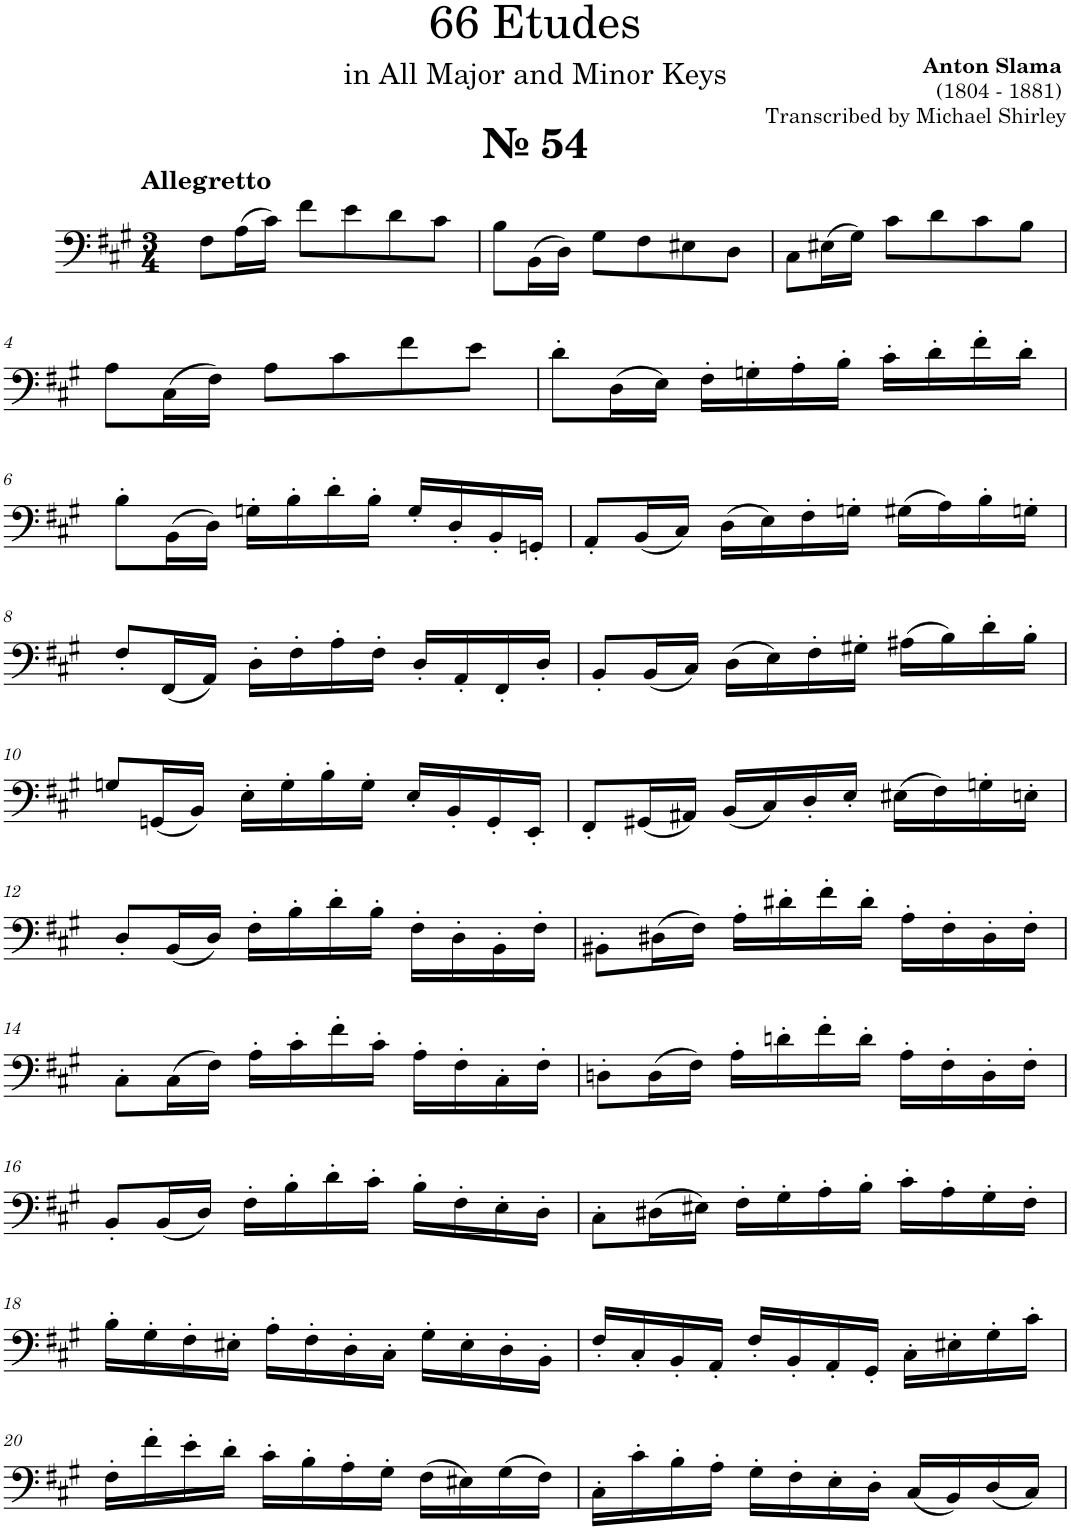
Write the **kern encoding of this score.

**kern
*part1
*staff1
*I"Trombone
*I'Tbn.
*clefF4
*k[f#c#g#]
*M3/4
=1
!LO:TX:a:B:t=№ 54
!LO:TX:a:B:t=Allegretto
8F#\L
(>16A\L
16c#\JJ)
8f#\L
8e\
8d\
8c#\J
=2
8B\L
(>16BB\L
16D\JJ)
8G#\L
8F#\
8E#X\
8D\J
=3
8C#\L
(>16E#X\L
16G#\JJ)
8c#\L
8d\
8c#\
8B\J
!!LO:LB:g=z
=4
8A\L
(>16C#\L
16F#\JJ)
8A\L
8c#\
8f#\
8e\J
=5
8d'\L
(>16D\L
16E\JJ)
16F#'\LL
16Gn'\
16A'\
16B'\JJ
16c#'\LL
16d'\
16f#'\
16d'\JJ
!!LO:LB:g=z
=6
8B'\L
(>16BB\L
16D\JJ)
16Gn'\LL
16B'\
16d'\
16B'\JJ
16G'/LL
16D'/
16BB'/
16GGn'/JJ
=7
8AA'/L
(<16BB/L
16C#/JJ)
(>16D\LL
16E\)
16F#'\
16Gn'\JJ
(>16G#X\LL
16A\)
16B'\
16Gn'\JJ
!!LO:LB:g=z
=8
8F#'/L
(<16FF#/L
16AA/JJ)
16D'\LL
16F#'\
16A'\
16F#'\JJ
16D'/LL
16AA'/
16FF#'/
16D'/JJ
=9
8BB'/L
(<16BB/L
16C#/JJ)
(>16D\LL
16E\)
16F#'\
16G#X'\JJ
(>16A#X\LL
16B\)
16d'\
16B'\JJ
!!LO:LB:g=z
=10
8Gn/L
(<16GGn/L
16BB/JJ)
16E'\LL
16G'\
16B'\
16G'\JJ
16E'/LL
16BB'/
16GG'/
16EE'/JJ
=11
8FF#'/L
(<16GG#X/L
16AA#X/JJ)
(<16BB/LL
16C#/)
16D'/
16E'/JJ
(>16E#X\LL
16F#\)
16Gn'\
16En'\JJ
!!LO:LB:g=z
=12
8D'/L
(16BB/L
16D/JJ)
16F#'\LL
16B'\
16d'\
16B'\JJ
16F#'\LL
16D'\
16BB'\
16F#'\JJ
=13
8BB#X'\L
(16D#X\L
16F#\JJ)
16A'\LL
16d#X'\
16f#'\
16d#'\JJ
16A'\LL
16F#'\
16D#'\
16F#'\JJ
!!LO:LB:g=z
=14
8C#'\L
(16C#\L
16F#\JJ)
16A'\LL
16c#'\
16f#'\
16c#'\JJ
16A'\LL
16F#'\
16C#'\
16F#'\JJ
=15
8Dn'\L
(16D\L
16F#\JJ)
16A'\LL
16dn'\
16f#'\
16d'\JJ
16A'\LL
16F#'\
16D'\
16F#'\JJ
!!LO:LB:g=z
=16
8BB'/L
(16BB/L
16D/JJ)
16F#'\LL
16B'\
16d'\
16c#'\JJ
16B'\LL
16F#'\
16E'\
16D'\JJ
=17
8C#'\L
(>16D#X\L
16E#X\JJ)
16F#'\LL
16G#'\
16A'\
16B'\JJ
16c#'\LL
16A'\
16G#'\
16F#'\JJ
!!LO:LB:g=z
=18
16B'\LL
16G#'\
16F#'\
16E#X'\JJ
16A'\LL
16F#'\
16D'\
16C#'\JJ
16G#'\LL
16E#'\
16D'\
16BB'\JJ
=19
16F#'/LL
16C#'/
16BB'/
16AA'/JJ
16F#'/LL
16BB'/
16AA'/
16GG#'/JJ
16C#'\LL
16E#X'\
16G#'\
16c#'\JJ
!!LO:LB:g=z
=20
16F#'\LL
16f#'\
16e'\
16d'\JJ
16c#'\LL
16B'\
16A'\
16G#'\JJ
(>16F#\LL
16E#X\)
(>16G#\
16F#\JJ)
=21
16C#'\LL
16c#'\
16B'\
16A'\JJ
16G#'\LL
16F#'\
16E'\
16D'\JJ
(16C#/LL
16BB/)
(<16D/
16C#/JJ)
=
*-
